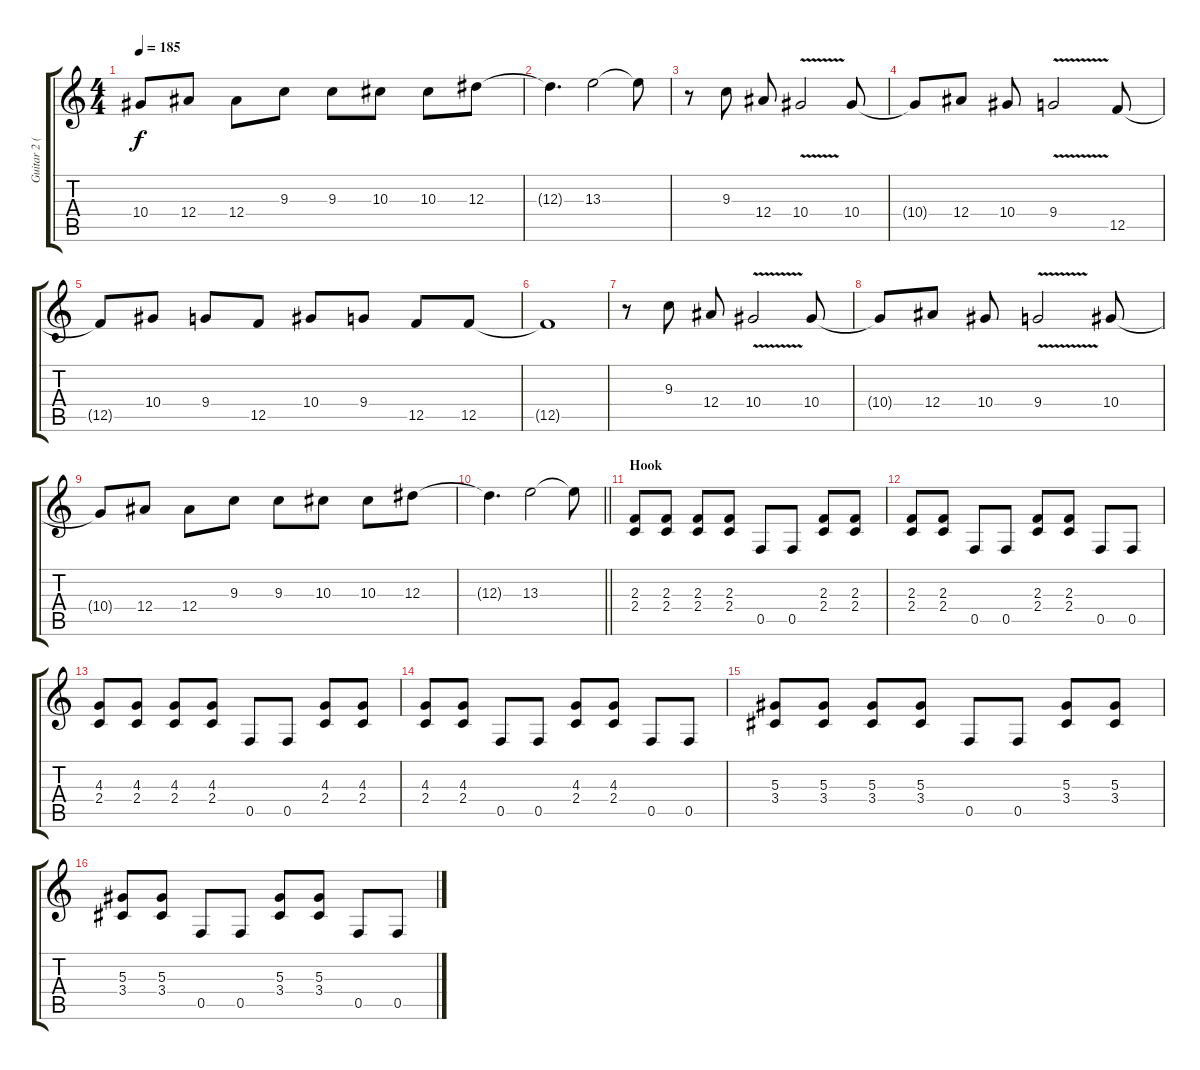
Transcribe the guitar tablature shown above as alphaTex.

\track ("Guitar 2 (Lead)" "Guitar 2 (") {instrument distortionguitar}
\staff {score tabs}
\tuning (C4 G3 Eb3 Bb2 F2 C2) {hide}
\ts (4 4)
\tempo 185
\clef g2
\ks c
10.4{t}.8{dy f} 12.4.8 12.4.8 9.3.8 9.3.8 10.3.8 10.3.8 12.3.8 |
12.3{t}.4{d} 13.3.2 13.3{t}.8 |
r.8 9.3.8 12.4.8 10.4{v}.2 10.4.8 |
10.4{t}.8 12.4.8 10.4.8 9.4{v}.2 12.5.8 |
12.5{t}.8 10.4.8 9.4.8 12.5.8 10.4.8 9.4.8 12.5.8 12.5.8 |
12.5{t}.1 |
r.8 9.3.8 12.4.8 10.4{v}.2 10.4.8 |
10.4{t}.8 12.4.8 10.4.8 9.4{v}.2 10.4.8 |
10.4{t}.8 12.4.8 12.4.8 9.3.8 9.3.8 10.3.8 10.3.8 12.3.8 |
\barLineRight lightlight
12.3{t}.4{d} 13.3.2 13.3{t}.8 |
\section ("" "Hook")
(2.3 2.4).8 (2.3 2.4).8 (2.3 2.4).8 (2.3 2.4).8 0.5.8 0.5.8 (2.3 2.4).8 (2.3 2.4).8 |
(2.3 2.4).8 (2.3 2.4).8 0.5.8 0.5.8 (2.3 2.4).8 (2.3 2.4).8 0.5.8 0.5.8 |
(4.3 2.4).8 (4.3 2.4).8 (4.3 2.4).8 (4.3 2.4).8 0.5.8 0.5.8 (4.3 2.4).8 (4.3 2.4).8 |
(4.3 2.4).8 (4.3 2.4).8 0.5.8 0.5.8 (4.3 2.4).8 (4.3 2.4).8 0.5.8 0.5.8 |
(5.3 3.4).8 (5.3 3.4).8 (5.3 3.4).8 (5.3 3.4).8 0.5.8 0.5.8 (5.3 3.4).8 (5.3 3.4).8 |
(5.3 3.4).8 (5.3 3.4).8 0.5.8 0.5.8 (5.3 3.4).8 (5.3 3.4).8 0.5.8 0.5.8
